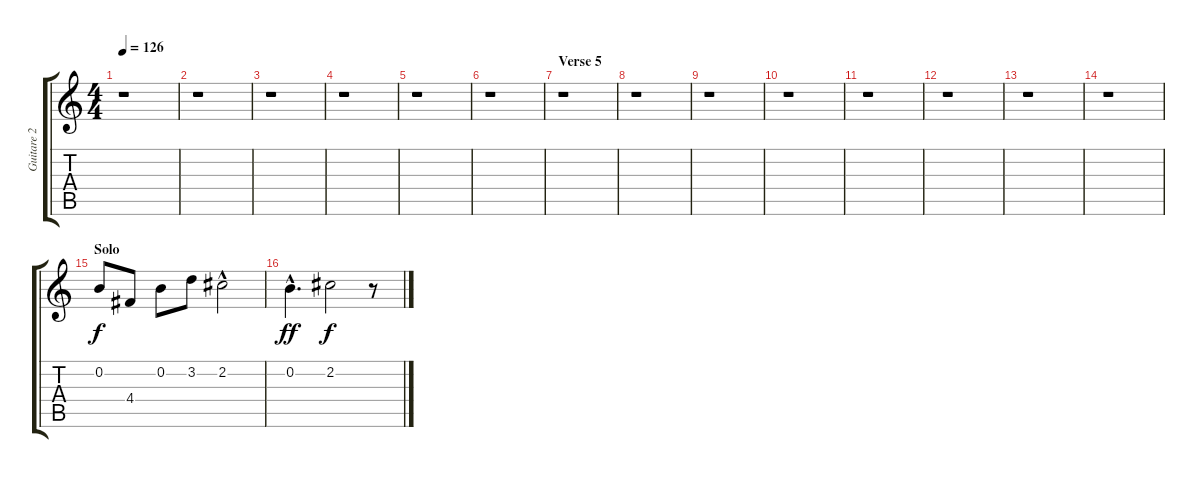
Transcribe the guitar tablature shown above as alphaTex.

\track ("Guitare 2 (Solo)" "Guitare 2 ") {instrument electricguitarclean}
\staff {score tabs}
\tuning (E4 B3 G3 D3 A2 E2) {hide}
\ts (4 4)
\tempo 126
\clef g2
\ks c
r.1{dy f} |
r.1 |
r.1 |
r.1 |
r.1 |
r.1 |
\section ("" "Verse 5")
r.1 |
r.1 |
r.1 |
r.1 |
r.1 |
r.1 |
r.1 |
r.1 |
\section ("" "Solo")
0.2.8{volume 12} 4.4.8 0.2.8 3.2.8 2.2{hac}.2 |
0.2{hac}.4{d dy ff} 2.2.2{dy f} r.8
